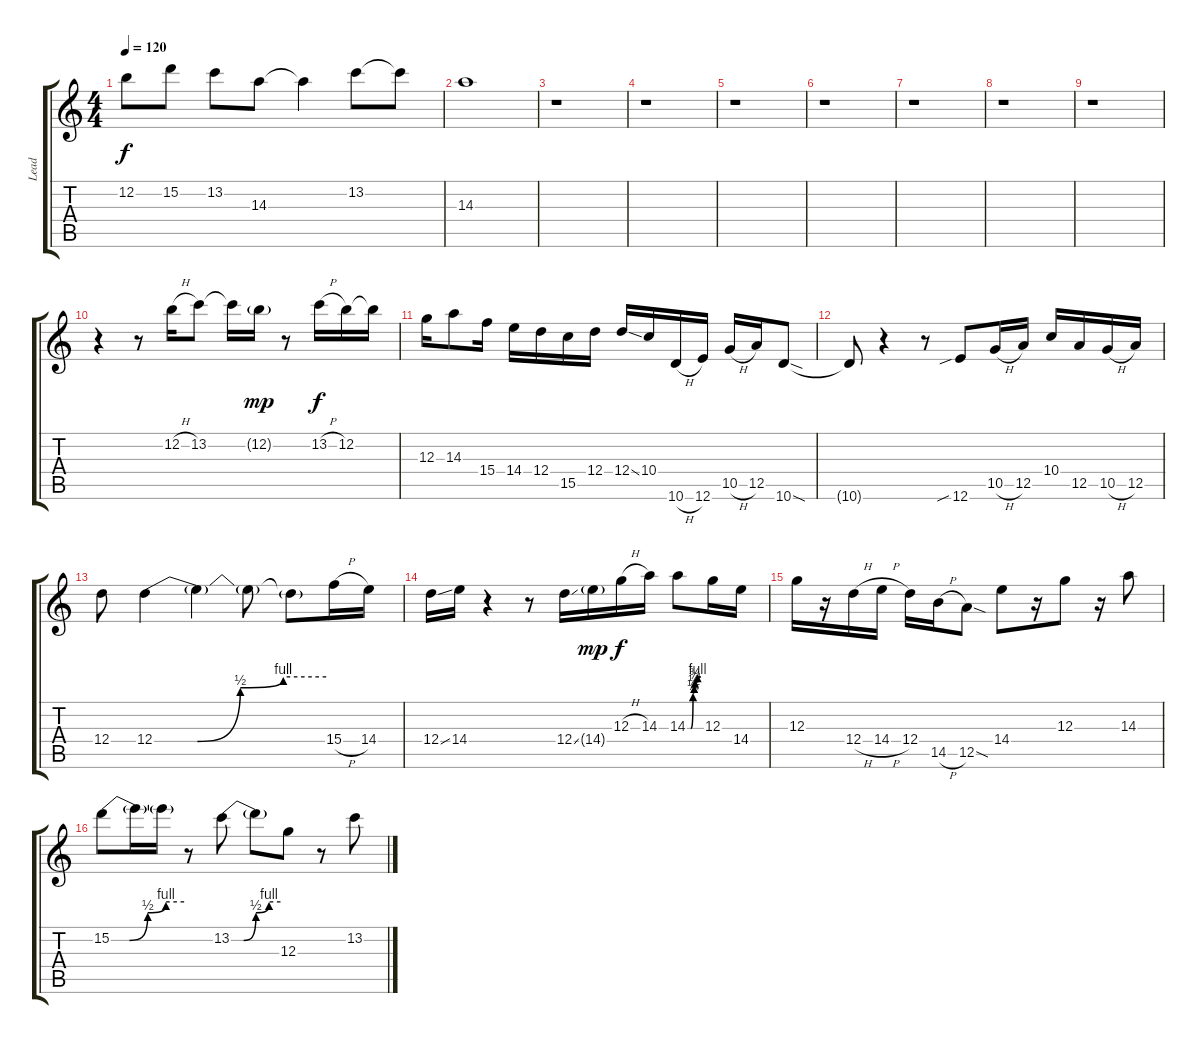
\track ("Lead" "Lead") {instrument distortionguitar}
\staff {score tabs}
\tuning (E4 B3 G3 D3 A2 E2) {hide}
\ts (4 4)
\tempo 120
\clef g2
\ks c
12.2.8{dy f} 15.2.8 13.2.8 14.3.8 14.3{t}.4 13.2.8 13.2{t}.8 |
14.3.1 |
r.1 |
r.1 |
r.1 |
r.1 |
r.1 |
r.1 |
r.1 |
r.4 r.8 12.2{h}.16{volume 11} 13.2.8 13.2{t}.16 12.2{g}.16{dy mp} r.8 13.2{h}.16{dy f} 12.2.16 12.2{t}.16 |
12.3.16 14.3.8 15.4.16 14.4.16 12.4.16 15.5.16 12.4.16 12.4{ss}.16 10.4.16 10.6{h}.16 12.6.16 10.5{h}.16 12.5.16 10.6{sod}.8 |
10.6{t}.8 r.4 r.8 12.6{sib}.8 10.5{h}.16 12.5.16 10.4.16 12.5.16 10.5{h}.16 12.5.16 |
12.4.8 12.4{be (custom 0 0 15 0 30 2 45 4 60 4)}.4 12.4{t}.4 12.4{t}.8 12.4{t}.8 15.4{h}.16 14.4.16 |
12.4{ss}.16 14.4.16 r.4 r.8 12.4{ss}.16 14.4{g}.16{dy mp} 12.3{h}.16{dy f} 14.3.16 14.3{be (custom 0 0 15 0 25 1 30 2 33 3 35 3 45 4 60 4)}.8 12.3.16 14.4.16 |
12.3.16 r.16 12.4{h}.16 14.4{h}.16 12.4.16 14.5{h}.16 12.5{sod}.8 14.4.8 r.16 12.3.8 r.16 14.3.8 |
15.2{be (custom 0 0 15 0 30 2 45 4 60 4)}.8 15.2{t}.16 15.2{t}.16 r.8 13.2{be (custom 0 0 15 0 30 2 46 4 60 4)}.8 13.2{t}.8 12.3.8 r.8 13.2.8
